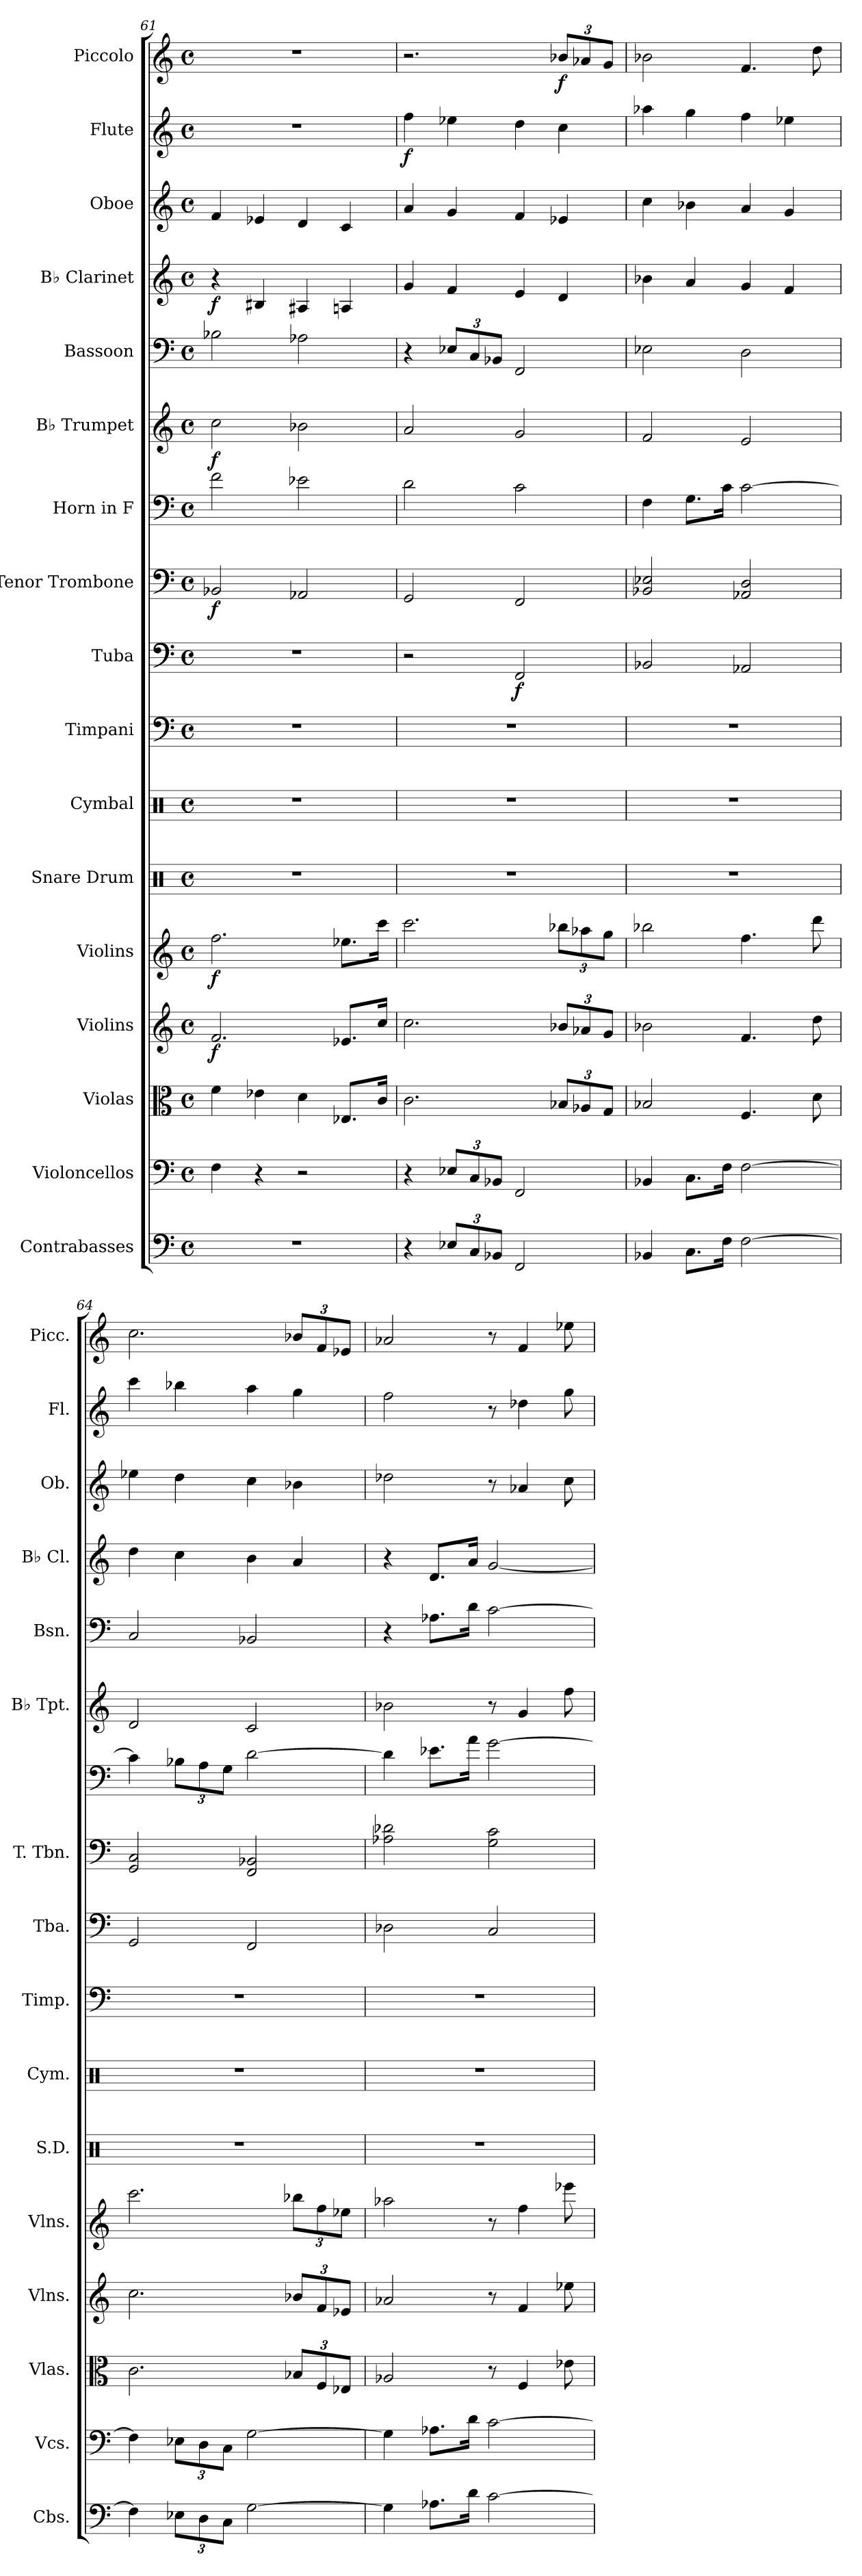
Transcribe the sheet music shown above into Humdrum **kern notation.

**kern	**kern	**kern	**kern	**dynam	**kern	**dynam	**kern	**kern	**kern	**kern	**dynam	**kern	**dynam	**kern	**kern	**dynam	**kern	**kern	**dynam	**kern	**kern	**dynam	**kern	**dynam
*part17	*part16	*part15	*part14	*part14	*part13	*part13	*part12	*part11	*part10	*part9	*part9	*part8	*part8	*part7	*part6	*part6	*part5	*part4	*part4	*part3	*part2	*part2	*part1	*part1
*staff17	*staff16	*staff15	*staff14	*staff14	*staff13	*staff13	*staff12	*staff11	*staff10	*staff9	*staff9	*staff8	*staff8	*staff7	*staff6	*staff6	*staff5	*staff4	*staff4	*staff3	*staff2	*staff2	*staff1	*staff1
*I"Contrabasses	*I"Violoncellos	*I"Violas	*I"Violins	*	*I"Violins	*	*I"Snare Drum	*I"Cymbal	*I"Timpani	*I"Tuba	*	*I"Tenor Trombone	*	*I"Horn in F	*I"B♭ Trumpet	*	*I"Bassoon	*I"B♭ Clarinet	*	*I"Oboe	*I"Flute	*	*I"Piccolo	*
*I'Cbs.	*I'Vcs.	*I'Vlas.	*I'Vlns.	*	*I'Vlns.	*	*I'S.D.	*I'Cym.	*I'Timp.	*I'Tba.	*	*I'T. Tbn.	*	*	*I'B♭ Tpt.	*	*I'Bsn.	*I'B♭ Cl.	*	*I'Ob.	*I'Fl.	*	*I'Picc.	*
!!LO:PB:g=z
*clefF4	*clefF4	*clefC3	*clefG2	*	*clefG2	*	*clefX	*clefX	*clefF4	*clefF4	*	*clefF4	*	*clefF4	*clefG2	*	*clefF4	*clefG2	*	*clefG2	*clefG2	*	*clefG2	*
*ITrd7c12	*	*	*	*	*	*	*	*	*	*	*	*	*	*ITrd4c7	*ITrd1c2	*	*	*ITrd1c2	*	*	*	*	*ITrd-7c-12	*
*k[]	*k[]	*k[]	*k[]	*	*k[]	*	*k[]	*k[]	*k[]	*k[]	*	*k[]	*	*k[b-]	*k[b-e-]	*	*k[]	*k[b-e-]	*	*k[]	*k[]	*	*k[]	*
*M4/4	*M4/4	*M4/4	*M4/4	*	*M4/4	*	*M4/4	*M4/4	*M4/4	*M4/4	*	*M4/4	*	*M4/4	*M4/4	*	*M4/4	*M4/4	*	*M4/4	*M4/4	*	*M4/4	*
*met(c)	*met(c)	*met(c)	*met(c)	*	*met(c)	*	*met(c)	*met(c)	*met(c)	*met(c)	*	*met(c)	*	*met(c)	*met(c)	*	*met(c)	*met(c)	*	*met(c)	*met(c)	*	*met(c)	*
=61	=61	=61	=61	=61	=61	=61	=61	=61	=61	=61	=61	=61	=61	=61	=61	=61	=61	=61	=61	=61	=61	=61	=61	=61
!	!	!	!	!LO:DY:b	!	!LO:DY:b	!	!	!	!	!	!	!LO:DY:b	!	!	!LO:DY:b	!	!	!LO:DY:b	!	!	!	!	!
1r	4F\	4f\	2.f/	f	2.ff\	f	1r	1r	1r	1r	.	2BB-X/	f	2B-\	2b-\	f	2B-X\	4r	f	4f/	1r	.	1r	.
.	4r	4e-X\	.	.	.	.	.	.	.	.	.	.	.	.	.	.	.	4A#X/	.	4e-X/	.	.	.	.
.	2r	4d\	.	.	.	.	.	.	.	.	.	2AA-X/	.	2A-X\	2a-X\	.	2A-X\	4G#X/	.	4d/	.	.	.	.
.	.	8.E-X/L	8.e-X/L	.	8.ee-X\L	.	.	.	.	.	.	.	.	.	.	.	.	4Gn/	.	4c/	.	.	.	.
.	.	16c/Jk	16cc/Jk	.	16ccc\Jk	.	.	.	.	.	.	.	.	.	.	.	.	.	.	.	.	.	.	.
=62	=62	=62	=62	=62	=62	=62	=62	=62	=62	=62	=62	=62	=62	=62	=62	=62	=62	=62	=62	=62	=62	=62	=62	=62
!	!	!	!	!	!	!	!	!	!	!	!	!	!	!	!	!	!	!	!	!	!	!LO:DY:b	!	!
4r	4r	2.c\	2.cc\	.	2.ccc\	.	1r	1r	1r	2r	.	2GG/	.	2G\	2g/	.	4r	4f/	.	4a/	4ff\	f	2.r	.
*Xbrackettup	*Xbrackettup	*	*	*	*	*	*	*	*	*	*	*	*	*	*	*	*Xbrackettup	*	*	*	*	*	*	*
12EE-X/L	12E-X/L	.	.	.	.	.	.	.	.	.	.	.	.	.	.	.	12E-X/L	4e-/	.	4g/	4ee-X\	.	.	.
12CC/	12C/	.	.	.	.	.	.	.	.	.	.	.	.	.	.	.	12C/	.	.	.	.	.	.	.
12BBB-X/J	12BB-X/J	.	.	.	.	.	.	.	.	.	.	.	.	.	.	.	12BB-X/J	.	.	.	.	.	.	.
!	!	!	!	!	!	!	!	!	!	!	!LO:DY:b	!	!	!	!	!	!	!	!	!	!	!	!	!
2FFF/	2FF/	.	.	.	.	.	.	.	.	2FF/	f	2FF/	.	2F\	2f/	.	2FF/	4d/	.	4f/	4dd\	.	.	.
*	*	*Xbrackettup	*Xbrackettup	*	*Xbrackettup	*	*	*	*	*	*	*	*	*	*	*	*	*	*	*	*	*	*Xbrackettup	*
!	!	!	!	!	!	!	!	!	!	!	!	!	!	!	!	!	!	!	!	!	!	!	!	!LO:DY:b
.	.	12B-X/L	12b-X/L	.	12bb-X\L	.	.	.	.	.	.	.	.	.	.	.	.	4c/	.	4e-X/	4cc\	.	12bb-X/L	f
.	.	12A-X/	12a-X/	.	12aa-X\	.	.	.	.	.	.	.	.	.	.	.	.	.	.	.	.	.	12aa-X/	.
.	.	12G/J	12g/J	.	12gg\J	.	.	.	.	.	.	.	.	.	.	.	.	.	.	.	.	.	12gg/J	.
=63	=63	=63	=63	=63	=63	=63	=63	=63	=63	=63	=63	=63	=63	=63	=63	=63	=63	=63	=63	=63	=63	=63	=63	=63
4BBB-X/	4BB-X/	2B-X/	2b-X\	.	2bb-X\	.	1r	1r	1r	2BB-X/	.	2BB-X/ 2E-X/	.	4BB-\	2e-/	.	2E-X\	4a-X\	.	4cc\	4aa-X\	.	2bb-X\	.
8.CC\L	8.C\L	.	.	.	.	.	.	.	.	.	.	.	.	8.C\L	.	.	.	4g/	.	4b-X\	4gg\	.	.	.
16FF\Jk	16F\Jk	.	.	.	.	.	.	.	.	.	.	.	.	16F\Jk	.	.	.	.	.	.	.	.	.	.
[2FF\	[2F\	4.F/	4.f/	.	4.ff\	.	.	.	.	2AA-X/	.	2AA-X/ 2D/	.	[2F\	2d/	.	2D\	4f/	.	4a/	4ff\	.	4.ff/	.
.	.	.	.	.	.	.	.	.	.	.	.	.	.	.	.	.	.	4e-/	.	4g/	4ee-X\	.	.	.
.	.	8d\	8dd\	.	8ddd\	.	.	.	.	.	.	.	.	.	.	.	.	.	.	.	.	.	8ddd\	.
=64	=64	=64	=64	=64	=64	=64	=64	=64	=64	=64	=64	=64	=64	=64	=64	=64	=64	=64	=64	=64	=64	=64	=64	=64
4FF\]	4F\]	2.c\	2.cc\	.	2.ccc\	.	1r	1r	1r	2GG/	.	2GG/ 2C/	.	4F\]	2c/	.	2C/	4cc\	.	4ee-X\	4ccc\	.	2.ccc\	.
*	*	*	*	*	*	*	*	*	*	*	*	*	*	*Xbrackettup	*	*	*	*	*	*	*	*	*	*
12EE-X\L	12E-X\L	.	.	.	.	.	.	.	.	.	.	.	.	12E-X\L	.	.	.	4b-\	.	4dd\	4bb-X\	.	.	.
12DD\	12D\	.	.	.	.	.	.	.	.	.	.	.	.	12D\	.	.	.	.	.	.	.	.	.	.
12CC\J	12C\J	.	.	.	.	.	.	.	.	.	.	.	.	12C\J	.	.	.	.	.	.	.	.	.	.
[2GG\	[2G\	.	.	.	.	.	.	.	.	2FF/	.	2FF/ 2BB-X/	.	[2G\	2B-/	.	2BB-X/	4a\	.	4cc\	4aa\	.	.	.
.	.	12B-X/L	12b-X/L	.	12bb-X\L	.	.	.	.	.	.	.	.	.	.	.	.	4g/	.	4b-X\	4gg\	.	12bb-X/L	.
.	.	12F/	12f/	.	12ff\	.	.	.	.	.	.	.	.	.	.	.	.	.	.	.	.	.	12ff/	.
.	.	12E-X/J	12e-X/J	.	12ee-X\J	.	.	.	.	.	.	.	.	.	.	.	.	.	.	.	.	.	12ee-X/J	.
!!LO:PB:g=z
=65	=65	=65	=65	=65	=65	=65	=65	=65	=65	=65	=65	=65	=65	=65	=65	=65	=65	=65	=65	=65	=65	=65	=65	=65
4GG\]	4G\]	2A-X/	2a-X/	.	2aa-X\	.	1r	1r	1r	2D-X\	.	2A-X\ 2d-X\	.	4G\]	2a-X\	.	4r	4r	.	2dd-X\	2ff\	.	2aa-X/	.
8.AA-X\L	8.A-X\L	.	.	.	.	.	.	.	.	.	.	.	.	8.A-X\L	.	.	8.A-X\L	8.c/L	.	.	.	.	.	.
16D\Jk	16d\Jk	.	.	.	.	.	.	.	.	.	.	.	.	16d\Jk	.	.	16d\Jk	16g/Jk	.	.	.	.	.	.
[2C\	[2c\	8r	8r	.	8r	.	.	.	.	2C/	.	2G\ 2c\	.	[2c\	8r	.	[2c\	[2f/	.	8r	8r	.	8r	.
.	.	4F/	4f/	.	4ff\	.	.	.	.	.	.	.	.	.	4f/	.	.	.	.	4a-X/	4dd-X\	.	4ff/	.
.	.	8e-X\	8ee-X\	.	8eee-X\	.	.	.	.	.	.	.	.	.	8ee-\	.	.	.	.	8cc\	8gg\	.	8eee-X\	.
=	=	=	=	=	=	=	=	=	=	=	=	=	=	=	=	=	=	=	=	=	=	=	=	=
*-	*-	*-	*-	*-	*-	*-	*-	*-	*-	*-	*-	*-	*-	*-	*-	*-	*-	*-	*-	*-	*-	*-	*-	*-
